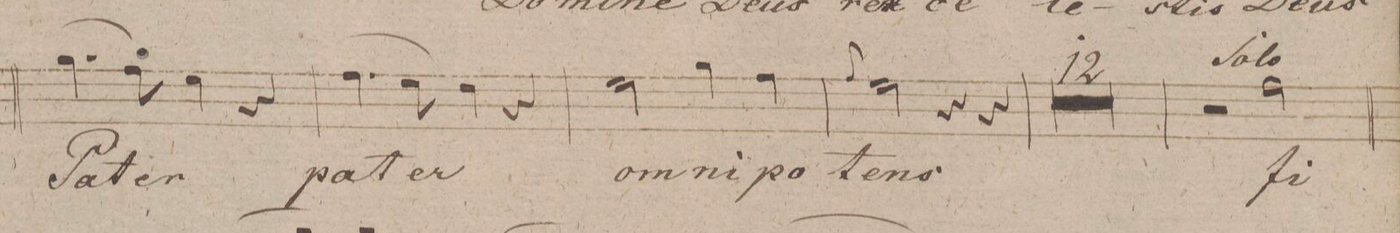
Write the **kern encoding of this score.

**kern	**text	**dynam
*I"Soprano.	*	*
*clefC1	*	*
*k[f#c#g#d#]	*	*
*met(c)	*	*
*M4/4	*	*
(>4.ee\	Pa-	.
8dd#\)	.	.
4cc#\	-ter,	.
4r	.	.
=68	=68	=68
(>4.dd#\	pa-	.
8cc#\)	.	.
4b\	-ter	.
4r	.	.
=69	=69	=69
2cc#\	om-	.
4ee\	-ni-	.
4dd#\	-po-	.
=70	=70	=70
2cc#\	-tens.	.
4r	.	.
4r	.	.
=71	=71	=71
1r	.	.
=72	=72	=72
1r	.	.
=73	=73	=73
1r	.	.
=74	=74	=74
1r	.	.
=75	=75	=75
1r	.	.
=76	=76	=76
1r	.	.
=77	=77	=77
1r	.	.
=78	=78	=78
1r	.	.
=79	=79	=79
1r	.	.
=80	=80	=80
1r	.	.
=81	=81	=81
1r	.	.
=82	=82	=82
1r	.	.
=83	=83	=83
2r	.	.
2dd#\	fi-	.
=84	=84	=84
*-	*-	*-
